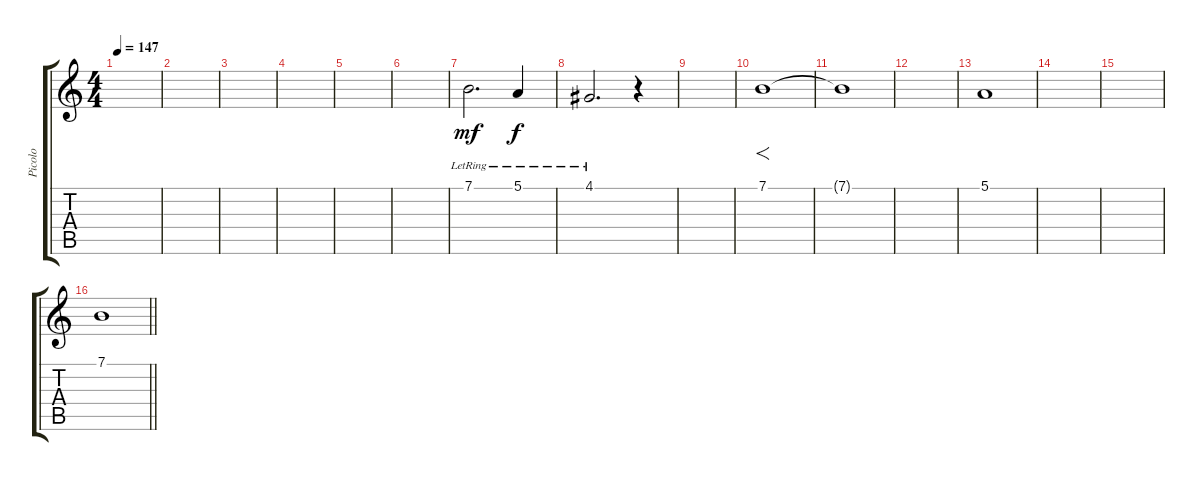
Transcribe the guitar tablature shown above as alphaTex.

\track ("Picolo" "Picolo") {instrument piccolo}
\staff {score tabs}
\tuning (E4 B3 G3 D3 A2 E2) {hide}
\ts (4 4)
\tempo 147
\clef g2
\ks c
|
|
|
|
|
|
7.1{lr}.2{d dy mf} 5.1{lr}.4{dy f} |
4.1{lr}.2{d} r.4 |
|
7.1.1{f} |
7.1{t}.1 |
|
5.1.1 |
|
|
\barLineRight lightlight
7.1.1
